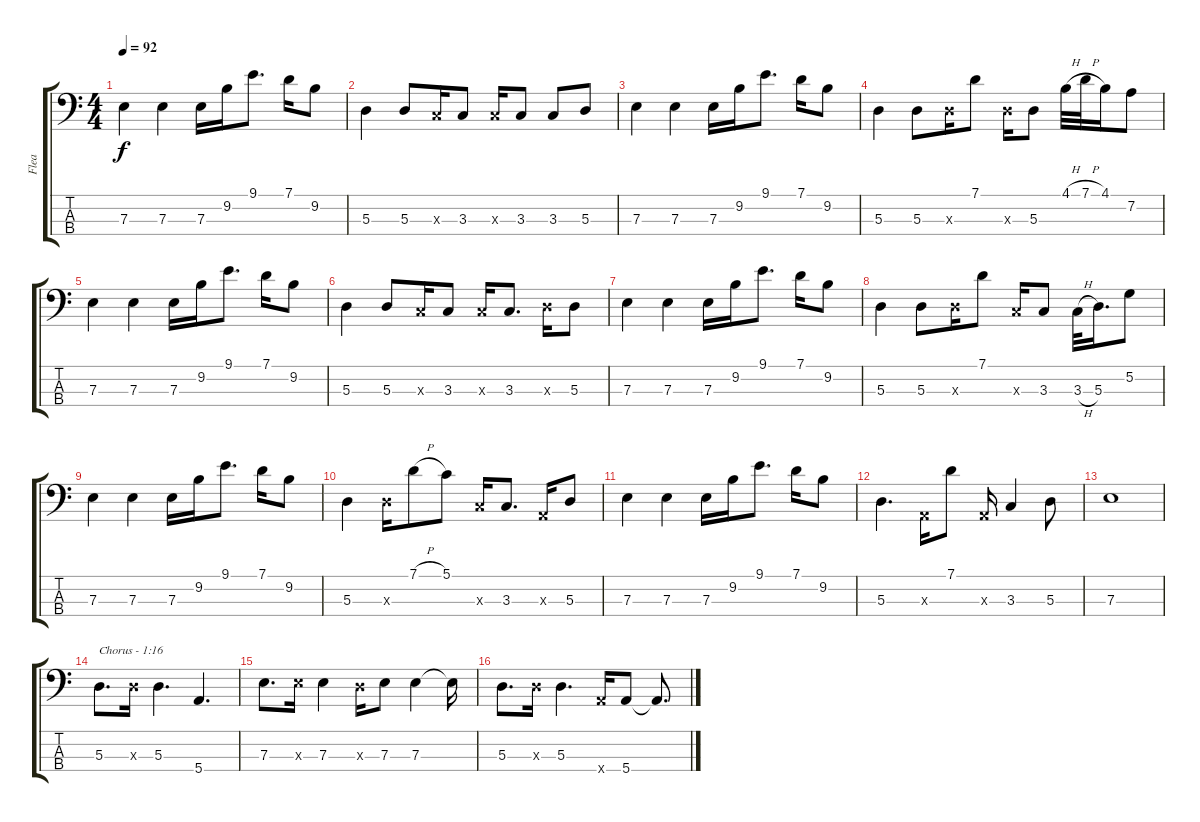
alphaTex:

\track ("Flea" "Flea") {instrument electricbassfinger}
\staff {score tabs}
\tuning (G2 D2 A1 E1) {hide}
\ts (4 4)
\tempo 92
\clef f4
\ks c
7.3.4{dy f} 7.3.4 7.3.16 9.2.16 9.1.8{d} 7.1.16 9.2.8 |
5.3.4 5.3.8 3.3{x}.16 3.3.8 3.3{x}.16 3.3.8 3.3.8 5.3.8 |
7.3.4 7.3.4 7.3.16 9.2.16 9.1.8{d} 7.1.16 9.2.8 |
5.3.4 5.3.8 5.3{x}.16 7.1.8 5.3{x}.16 5.3.8 4.1{h}.32 7.1{h}.32 4.1.16 7.2.8 |
7.3.4 7.3.4 7.3.16 9.2.16 9.1.8{d} 7.1.16 9.2.8 |
5.3.4 5.3.8 3.3{x}.16 3.3.8 3.3{x}.16 3.3.8{d} 5.3{x}.16 5.3.8 |
7.3.4 7.3.4 7.3.16 9.2.16 9.1.8{d} 7.1.16 9.2.8 |
5.3.4 5.3.8 5.3{x}.16 7.1.8 3.3{x}.16 3.3.8 3.3{h}.32 5.3.16{d} 5.2.8 |
7.3.4 7.3.4 7.3.16 9.2.16 9.1.8{d} 7.1.16 9.2.8 |
5.3.4 5.3{x}.16 7.1{h}.8 5.1.8 3.3{x}.16 3.3.8{d} 0.3{x}.16 5.3.8 |
7.3.4 7.3.4 7.3.16 9.2.16 9.1.8{d} 7.1.16 9.2.8 |
5.3.4{d} 0.3{x}.16 7.1.8 0.3{x}.16 3.3.4 5.3.8 |
7.3.1 |
5.3.8{d txt "Chorus - 1:16"} 5.3{x}.16 5.3.4{d} 5.4.4{d} |
7.3.8{d} 7.3{x}.16 7.3.4 5.3{x}.16 7.3.8 7.3.4 7.3{t}.16 |
5.3.8{d} 5.3{x}.16 5.3.4{d} 5.4{x}.16 5.4.8 5.4{t}.8{d}
